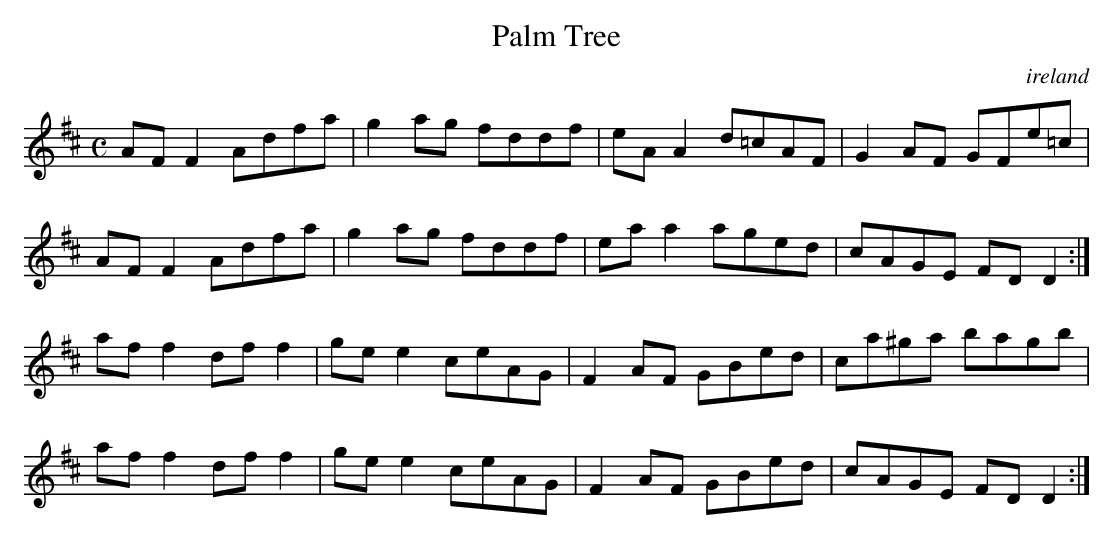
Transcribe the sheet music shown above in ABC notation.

X:1
T:Palm Tree
O:ireland
M:C
L:1/8
K:D Major
AFF2 Adfa|g2ag fddf|eAA2 d=cAF|G2AF GFe=c|!
AFF2 Adfa|g2ag fddf|eaa2 aged|cAGE FDD2:|!
aff2 dff2|gee2 ceAG|F2AF GBed|ca^ga bagb|!
aff2 dff2|gee2 ceAG|F2AF GBed|cAGE FDD2:|!
